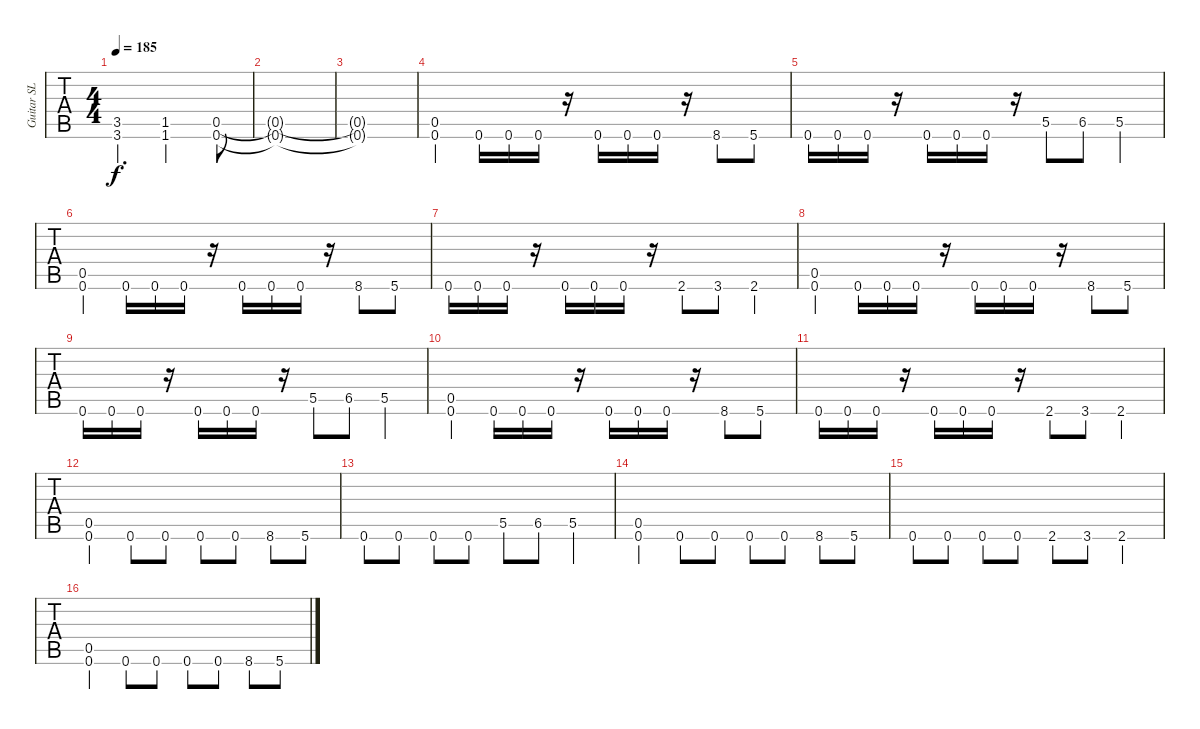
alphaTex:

\track ("Guitar SL" "Guitar SL") {instrument distortionguitar}
\staff {tabs}
\tuning (E4 B3 G3 D3 A2 D2) {hide}
\ts (4 4)
\tempo 185
\clef g2
\ks c
(3.5{t} 3.6{t}).4{d dy f} (1.5 1.6).2 (0.5 0.6).8 |
(0.5{t} 0.6{t}).1 |
(0.5{t} 0.6{t}).1 |
(0.5 0.6).4 0.6.16 0.6.16 0.6.16 r.16 0.6.16 0.6.16 0.6.16 r.16 8.6.8 5.6.8 |
0.6.16 0.6.16 0.6.16 r.16 0.6.16 0.6.16 0.6.16 r.16 5.5.8 6.5.8 5.5.4 |
(0.5 0.6).4 0.6.16 0.6.16 0.6.16 r.16 0.6.16 0.6.16 0.6.16 r.16 8.6.8 5.6.8 |
0.6.16 0.6.16 0.6.16 r.16 0.6.16 0.6.16 0.6.16 r.16 2.6.8 3.6.8 2.6.4 |
(0.5 0.6).4 0.6.16 0.6.16 0.6.16 r.16 0.6.16 0.6.16 0.6.16 r.16 8.6.8 5.6.8 |
0.6.16 0.6.16 0.6.16 r.16 0.6.16 0.6.16 0.6.16 r.16 5.5.8 6.5.8 5.5.4 |
(0.5 0.6).4 0.6.16 0.6.16 0.6.16 r.16 0.6.16 0.6.16 0.6.16 r.16 8.6.8 5.6.8 |
0.6.16 0.6.16 0.6.16 r.16 0.6.16 0.6.16 0.6.16 r.16 2.6.8 3.6.8 2.6.4 |
(0.5 0.6).4 0.6.8 0.6.8 0.6.8 0.6.8 8.6.8 5.6.8 |
0.6.8 0.6.8 0.6.8 0.6.8 5.5.8 6.5.8 5.5.4 |
(0.5 0.6).4 0.6.8 0.6.8 0.6.8 0.6.8 8.6.8 5.6.8 |
0.6.8 0.6.8 0.6.8 0.6.8 2.6.8 3.6.8 2.6.4 |
(0.5 0.6).4 0.6.8 0.6.8 0.6.8 0.6.8 8.6.8 5.6.8
